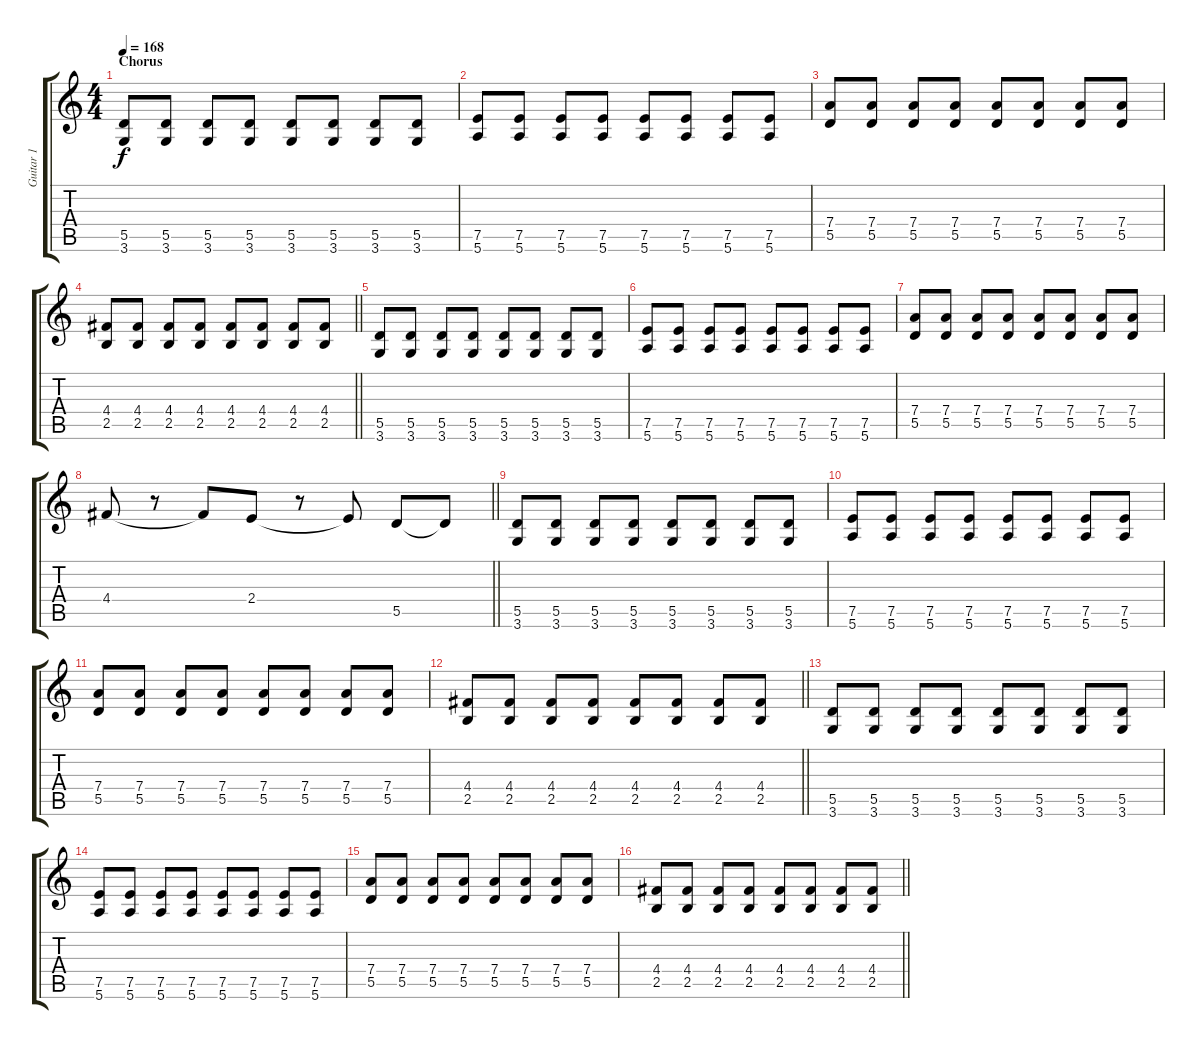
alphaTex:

\track ("Guitar 1" "Guitar 1") {instrument acousticguitarsteel}
\staff {score tabs}
\tuning (E4 B3 G3 D3 A2 E2) {hide}
\ts (4 4)
\section ("" "Chorus")
\tempo 168
\clef g2
\ks c
(5.5 3.6).8{dy f} (5.5 3.6).8 (5.5 3.6).8 (5.5 3.6).8 (5.5 3.6).8 (5.5 3.6).8 (5.5 3.6).8 (5.5 3.6).8 |
(7.5 5.6).8 (7.5 5.6).8 (7.5 5.6).8 (7.5 5.6).8 (7.5 5.6).8 (7.5 5.6).8 (7.5 5.6).8 (7.5 5.6).8 |
(7.4 5.5).8 (7.4 5.5).8 (7.4 5.5).8 (7.4 5.5).8 (7.4 5.5).8 (7.4 5.5).8 (7.4 5.5).8 (7.4 5.5).8 |
\barLineRight lightlight
(4.4 2.5).8 (4.4 2.5).8 (4.4 2.5).8 (4.4 2.5).8 (4.4 2.5).8 (4.4 2.5).8 (4.4 2.5).8 (4.4 2.5).8 |
(5.5 3.6).8 (5.5 3.6).8 (5.5 3.6).8 (5.5 3.6).8 (5.5 3.6).8 (5.5 3.6).8 (5.5 3.6).8 (5.5 3.6).8 |
(7.5 5.6).8 (7.5 5.6).8 (7.5 5.6).8 (7.5 5.6).8 (7.5 5.6).8 (7.5 5.6).8 (7.5 5.6).8 (7.5 5.6).8 |
(7.4 5.5).8 (7.4 5.5).8 (7.4 5.5).8 (7.4 5.5).8 (7.4 5.5).8 (7.4 5.5).8 (7.4 5.5).8 (7.4 5.5).8 |
\barLineRight lightlight
4.4.8 r.8 4.4{t}.8 2.4.8 r.8 2.4{t}.8 5.5.8 5.5{t}.8 |
(5.5 3.6).8 (5.5 3.6).8 (5.5 3.6).8 (5.5 3.6).8 (5.5 3.6).8 (5.5 3.6).8 (5.5 3.6).8 (5.5 3.6).8 |
(7.5 5.6).8 (7.5 5.6).8 (7.5 5.6).8 (7.5 5.6).8 (7.5 5.6).8 (7.5 5.6).8 (7.5 5.6).8 (7.5 5.6).8 |
(7.4 5.5).8 (7.4 5.5).8 (7.4 5.5).8 (7.4 5.5).8 (7.4 5.5).8 (7.4 5.5).8 (7.4 5.5).8 (7.4 5.5).8 |
\barLineRight lightlight
(4.4 2.5).8 (4.4 2.5).8 (4.4 2.5).8 (4.4 2.5).8 (4.4 2.5).8 (4.4 2.5).8 (4.4 2.5).8 (4.4 2.5).8 |
(5.5 3.6).8 (5.5 3.6).8 (5.5 3.6).8 (5.5 3.6).8 (5.5 3.6).8 (5.5 3.6).8 (5.5 3.6).8 (5.5 3.6).8 |
(7.5 5.6).8 (7.5 5.6).8 (7.5 5.6).8 (7.5 5.6).8 (7.5 5.6).8 (7.5 5.6).8 (7.5 5.6).8 (7.5 5.6).8 |
(7.4 5.5).8 (7.4 5.5).8 (7.4 5.5).8 (7.4 5.5).8 (7.4 5.5).8 (7.4 5.5).8 (7.4 5.5).8 (7.4 5.5).8 |
\barLineRight lightlight
(4.4 2.5).8 (4.4 2.5).8 (4.4 2.5).8 (4.4 2.5).8 (4.4 2.5).8 (4.4 2.5).8 (4.4 2.5).8 (4.4 2.5).8
